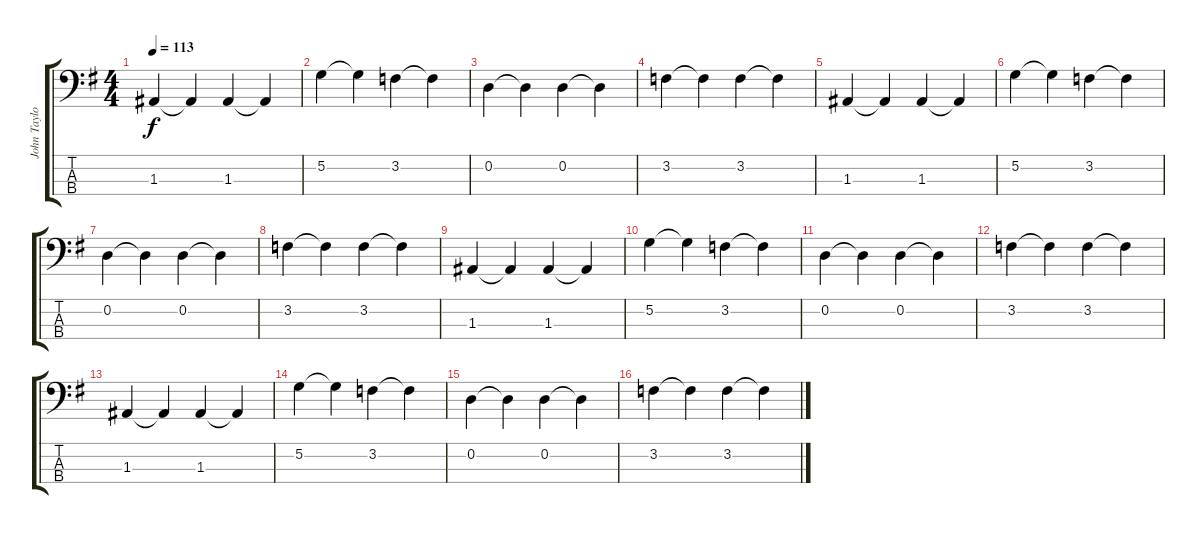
\track ("John Taylor" "John Taylo") {instrument electricbassfinger}
\staff {score tabs}
\tuning (G2 D2 A1 E1) {hide}
\ts (4 4)
\tempo 113
\clef f4
\ks g
1.3.4{dy f} 1.3{t}.4 1.3.4 1.3{t}.4 |
5.2.4 5.2{t}.4 3.2.4 3.2{t}.4 |
0.2.4 0.2{t}.4 0.2.4 0.2{t}.4 |
3.2.4 3.2{t}.4 3.2.4 3.2{t}.4 |
1.3.4 1.3{t}.4 1.3.4 1.3{t}.4 |
5.2.4 5.2{t}.4 3.2.4 3.2{t}.4 |
0.2.4 0.2{t}.4 0.2.4 0.2{t}.4 |
3.2.4 3.2{t}.4 3.2.4 3.2{t}.4 |
1.3.4 1.3{t}.4 1.3.4 1.3{t}.4 |
5.2.4 5.2{t}.4 3.2.4 3.2{t}.4 |
0.2.4 0.2{t}.4 0.2.4 0.2{t}.4 |
3.2.4 3.2{t}.4 3.2.4 3.2{t}.4 |
1.3.4 1.3{t}.4 1.3.4 1.3{t}.4 |
5.2.4 5.2{t}.4 3.2.4 3.2{t}.4 |
0.2.4 0.2{t}.4 0.2.4 0.2{t}.4 |
3.2.4 3.2{t}.4 3.2.4 3.2{t}.4
